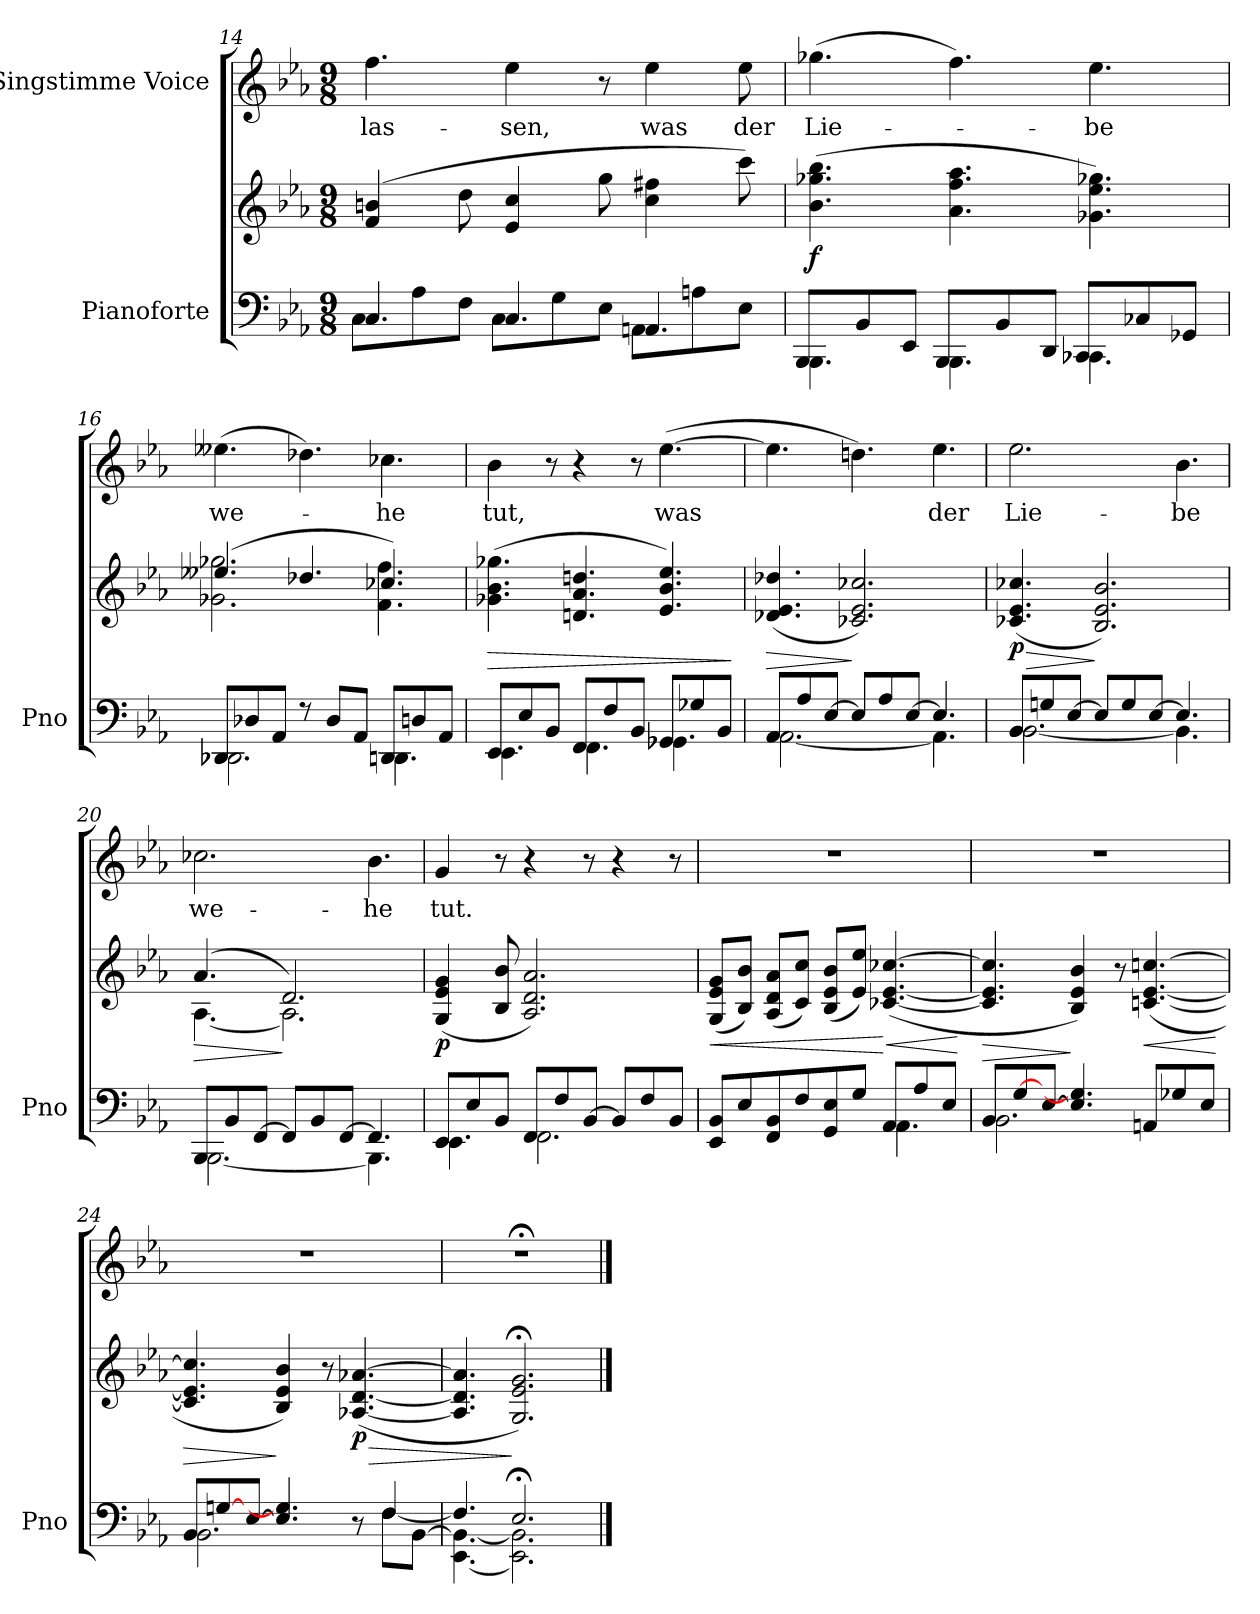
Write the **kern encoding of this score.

**kern	**kern	**dynam	**kern	**text
*part2	*part2	*part2	*part1	*part1
*staff3	*staff2	*staff2/3	*staff1	*staff1
*I"Pianoforte	*	*	*I"Singstimme Voice	*
*I'Pno	*	*	*	*
*clefF4	*clefG2	*	*clefG2	*
*k[b-e-a-]	*k[b-e-a-]	*	*k[b-e-a-]	*
*M9/8	*M9/8	*	*M9/8	*
=14	=14	=14	=14	=14
*^	*	*	*	*
!	!LO:N:head=solid	!	!	!	!
4.C/	8C\L	(4f/ 4bn/	.	4.ff\	las-
.	8A-\	.	.	.	.
.	8F\J	8dd\	.	.	.
!	!LO:N:head=solid	!	!	!	!
4.C/	8C\L	4e-/ 4cc/	.	4ee-\	-sen,
.	8G\	.	.	.	.
.	8E-\J	8gg\	.	8r	.
!	!LO:N:head=solid	!	!	!	!
4.AAn/	8AA\L	4cc\ 4ff#X\	.	4ee-\	was
.	8An\	.	.	.	.
.	8E-\J	8ccc\)	.	8ee-\	der
=15	=15	=15	=15	=15	=15
!	!LO:N:head=solid	!	!LO:DY:b	!	!
4.BBB-\	8BBB-/L	(4.b-\ 4.gg-X\ 4.bb-\	f	(4.gg-X\	Lie-
.	8BB-/	.	.	.	.
.	8EE-/J	.	.	.	.
!	!LO:N:head=solid	!	!	!	!
4.BBB-\	8BBB-/L	4.a-\ 4.ff\ 4.aa-\	.	4.ff\)	.
.	8BB-/	.	.	.	.
.	8DD/J	.	.	.	.
!	!LO:N:head=solid	!	!	!	!
4.CC-X\	8CC-/L	4.g-X\ 4.ee-\ 4.gg-X\)	.	4.ee-\	-be
.	8C-X/	.	.	.	.
.	8GG-X/J	.	.	.	.
=16	=16	=16	=16	=16	=16
*	*	*^	*	*	*
8DD-X/L	2.DD-\	(4.ee--X/	2.g-X\ 2.gg-X\	.	(4.ee--X\	we-
8D-X/	.	.	.	.	.	.
8AA-/J	.	.	.	.	.	.
8r	.	4.dd-X/	.	.	4.dd-X\)	.
8D-/L	.	.	.	.	.	.
8AA-/J	.	.	.	.	.	.
!LO:N:head=solid	!	!	!	!	!	!
8DDn/L	4.DD\	4.cc-X/)	4.f\ 4.ff\	.	4.cc-X\	-he
8Dn/	.	.	.	.	.	.
8AA-/J	.	.	.	.	.	.
*	*	*v	*v	*	*	*
=17	=17	=17	=17	=17	=17
!LO:N:head=solid	!	!	!LO:HP:b	!	!
8EE-/L	4.EE-\	(4.g-X\ 4.b-\ 4.gg-X\	>	4b-\	tut,
8E-/	.	.	.	.	.
8BB-/J	.	.	.	8r	.
!LO:N:head=solid	!	!	!	!	!
8FF/L	4.FF\	4.dn/ 4.a-/ 4.ddn/	.	4r	.
8F/	.	.	.	.	.
8BB-/J	.	.	.	8r	.
!LO:N:head=solid	!	!	!	!	!
8GG-X/L	4.GG-\	4.e-/ 4.b-/ 4.ee-/)	.	([4.ee-\	was
8G-X/	.	.	.	.	.
8BB-/J	.	.	.	.	.
*v	*v	*	*	*	*
.	.	]	.	.
=18	=18	=18	=18	=18
!LO:N:head=solid	!	!LO:HP:b	!	!
*^	*	*	*	*
8AA-/L	[2.AA-\	(>4.d-X/ 4.e-/ 4.dd-X/	>	4.ee-\]	.
8A-/	.	.	.	.	.
[8E-/J	.	.	.	.	.
!LO:N:head=solid	!	!	!	!	!
8E-/L]	.	2.c-X/ 2.e-/ 2.cc-X/)	]	4.ddn\)	.
8A-/	.	.	.	.	.
[8E-/J	.	.	.	.	.
4.E-/]	4.AA-\]	.	.	4.ee-\	der
=19	=19	=19	=19	=19	=19
!LO:N:head=solid	!	!	!LO:HP:b	!	!
!	!	!	!LO:DY:n=1:b	!	!
8BB-/L	[2.BB-\	(>4.c-X/ 4.e-/ 4.cc-X/	> p	2.ee-\	Lie-
8Gn/	.	.	.	.	.
[8E-/J	.	.	.	.	.
!LO:N:head=solid	!	!	!	!	!
8E-/L]	.	2.B-/ 2.e-/ 2.b-/)	]	.	.
8G/	.	.	.	.	.
[8E-/J	.	.	.	.	.
4.E-/]	4.BB-\]	.	.	4.b-\	-be
=20	=20	=20	=20	=20	=20
!LO:N:head=solid	!	!	!LO:HP:b	!	!
*	*	*^	*	*	*
8BBB-/L	[2.BBB-\	(4.a-/	[4.A-\	>	2.cc-X\	we-
8BB-/	.	.	.	.	.	.
[8FF/J	.	.	.	.	.	.
!LO:N:head=solid	!	!	!	!	!	!
8FF/L]	.	2.d/)	2.A-\]	]	.	.
8BB-/	.	.	.	.	.	.
[8FF/J	.	.	.	.	.	.
4.FF/]	4.BBB-\]	.	.	.	4.b-\	-he
*	*	*v	*v	*	*	*
=21	=21	=21	=21	=21	=21
!LO:N:head=solid	!	!	!LO:DY:b	!	!
8EE-/L	4.EE-\	(>4G/ 4e-/ 4g/	p	4g/	tut.
8E-/	.	.	.	.	.
8BB-/J	.	8B-/ 8b-/	.	8r	.
!LO:N:head=solid	!	!	!	!	!
8FF/L	2.FF\	2.A-/ 2.d/ 2.a-/)	.	4r	.
8F/	.	.	.	.	.
[8BB-/J	.	.	.	8r	.
8BB-/L]	.	.	.	4r	.
8F/	.	.	.	.	.
8BB-/J	.	.	.	8r	.
=22	=22	=22	=22	=22	=22
!	!	!	!LO:HP:b	!	!
8EE-/ 8BB-/L	2.ryy	(8G/ 8e-/ 8g/L	<	8%9r	.
8E-/	.	8B-/ 8b-/J)	.	.	.
8FF/ 8BB-/	.	(8A-/ 8d/ 8a-/L	.	.	.
8F/	.	8c/ 8cc/J)	.	.	.
8GG/ 8E-/	.	(8B-/ 8e-/ 8b-/L	.	.	.
8G/J	.	8e-/ 8ee-/J)	.	.	.
!LO:N:head=solid	!	!	!LO:HP:n=1:b	!	!
8AA-/L	4.AA-\	(>[4.c-X/ [4.e-/ [4.cc-X/	[ <	.	.
8A-/	.	.	.	.	.
8E-/J	.	.	.	.	.
*v	*v	*	*	*	*
.	.	[	.	.
=23	=23	=23	=23	=23
*^	*	*	*	*
!	!	!	!LO:HP:b	!	!
8BB-/L	2.BB-\	4.c-/] 4.e-/] 4.cc-/]	>	8%9r	.
[8G/	.	.	.	.	.
[<8E-/J	.	.	.	.	.
4.E-/] 4.G/]	.	4B-/ 4e-/ 4b-/)	]	.	.
.	.	8r	.	.	.
!	!	!	!LO:HP:b	!	!
8AAn/L	4.ryy	(>[4.cn/ [4.e-/ [4.ccn/	<	.	.
8G-X/	.	.	.	.	.
8E-/J	.	.	.	.	.
*v	*v	*	*	*	*
.	.	[	.	.
=24	=24	=24	=24	=24
*^	*	*	*	*
!	!	!	!LO:HP:b	!	!
8BB-/L	2.BB-\	4.c/] 4.e-/] 4.cc/]	>	8%9r	.
[8Gn/	.	.	.	.	.
[<8E-/J	.	.	.	.	.
4.E-/] 4.G/]	.	4B-/ 4e-/ 4b-/)	]	.	.
.	.	8r	.	.	.
!	!	!	!LO:HP:b	!	!
!	!	!	!LO:DY:n=1:b	!	!
8r	8ryy	(>[4.A-X/ [4.d/ [4.a-X/	> p	.	.
8F\L	[4F/	.	.	.	.
[8BB-\J	.	.	.	.	.
=25	=25	=25	=25	=25	=25
4.F/]	[4.EE-\ 4.BB-\_	4.A-/] 4.d/] 4.a-/]	.	8%9r;<	.
2.E-;/	2.EE-\] 2.BB-\]	2.G/;< 2.e-/;< 2.g/;<)	]	.	.
*v	*v	*	*	*	*
==	==	==	==	==
*-	*-	*-	*-	*-
